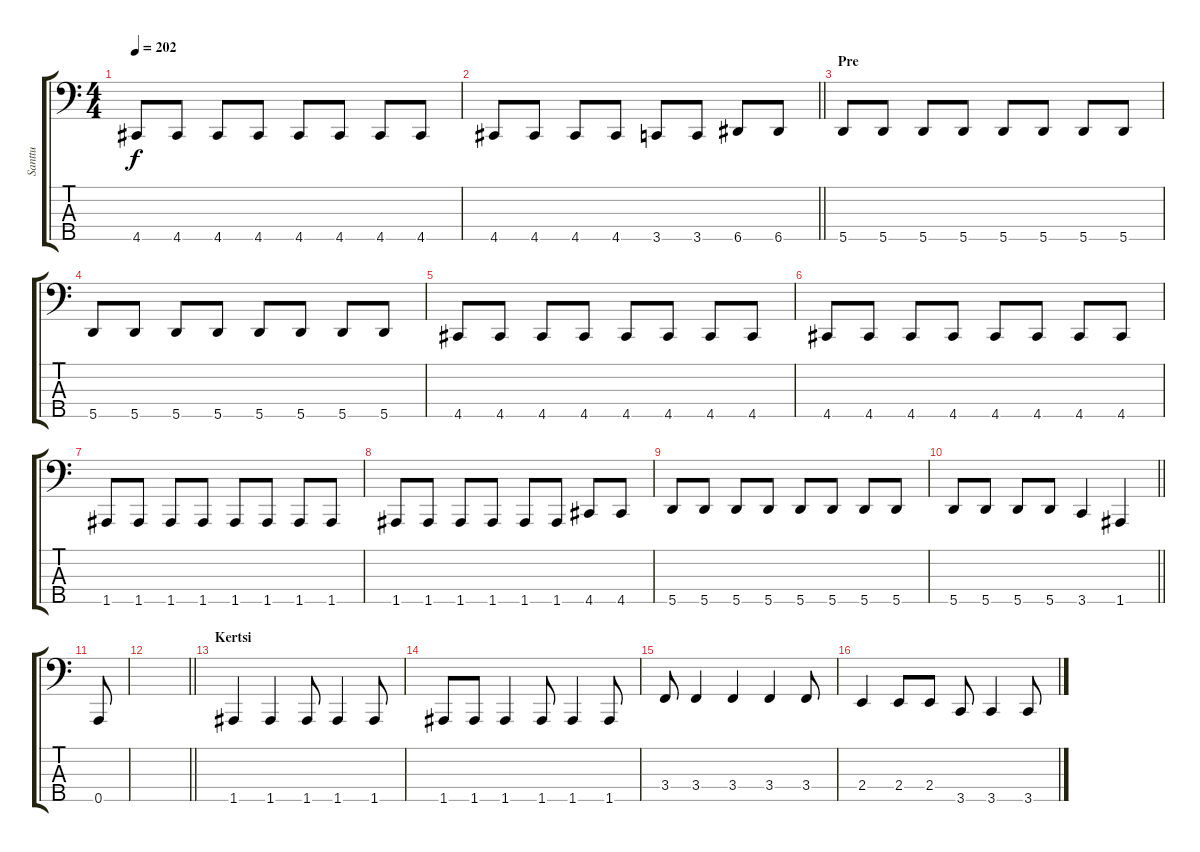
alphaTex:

\track ("Santtu" "Santtu") {instrument electricbasspick}
\staff {score tabs}
\tuning (G2 D2 A1 D1 A0) {hide}
\ts (4 4)
\tempo 202
\clef f4
\ks c
4.5.8{dy f} 4.5.8 4.5.8 4.5.8 4.5.8 4.5.8 4.5.8 4.5.8 |
\barLineRight lightlight
4.5.8 4.5.8 4.5.8 4.5.8 3.5.8 3.5.8 6.5.8 6.5.8 |
\section ("" "Pre")
5.5.8 5.5.8 5.5.8 5.5.8 5.5.8 5.5.8 5.5.8 5.5.8 |
5.5.8 5.5.8 5.5.8 5.5.8 5.5.8 5.5.8 5.5.8 5.5.8 |
4.5.8 4.5.8 4.5.8 4.5.8 4.5.8 4.5.8 4.5.8 4.5.8 |
4.5.8 4.5.8 4.5.8 4.5.8 4.5.8 4.5.8 4.5.8 4.5.8 |
1.5.8 1.5.8 1.5.8 1.5.8 1.5.8 1.5.8 1.5.8 1.5.8 |
1.5.8 1.5.8 1.5.8 1.5.8 1.5.8 1.5.8 4.5.8 4.5.8 |
5.5.8 5.5.8 5.5.8 5.5.8 5.5.8 5.5.8 5.5.8 5.5.8 |
\barLineRight lightlight
5.5.8 5.5.8 5.5.8 5.5.8 3.5.4 1.5.4 |
\section ("" "")
0.5.8 |
\barLineRight lightlight
|
\section ("" "Kertsi")
1.5.4 1.5.4 1.5.8 1.5.4 1.5.8 |
1.5.8 1.5.8 1.5.4 1.5.8 1.5.4 1.5.8 |
3.4.8 3.4.4 3.4.4 3.4.4 3.4.8 |
2.4.4 2.4.8 2.4.8 3.5.8 3.5.4 3.5.8
